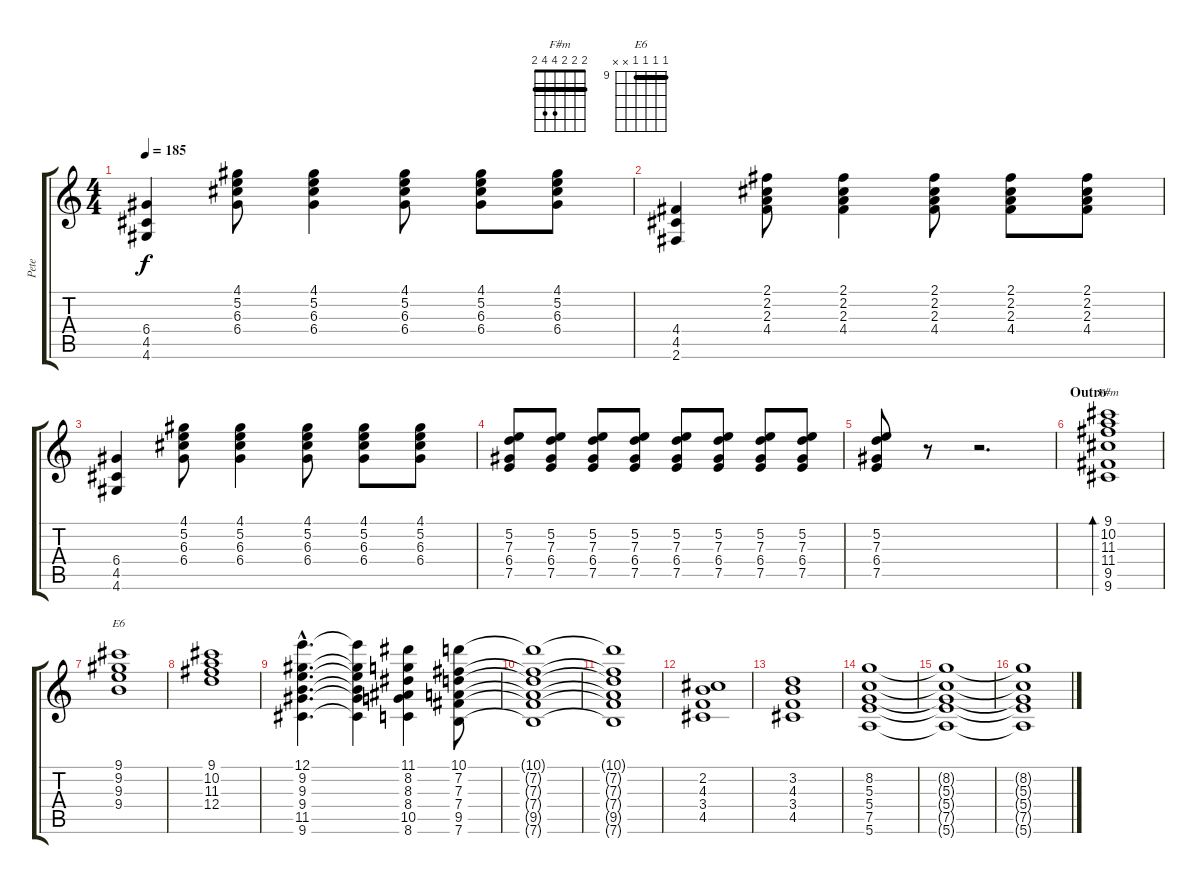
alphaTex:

\track ("Pete" "Pete") {instrument overdrivenguitar}
\staff {score tabs}
\tuning (E4 B3 G3 D3 A2 E2) {hide}
\chord ("F#m" 2 2 2 4 4 2) {barre 2}
\chord ("E6" 9 9 9 9 x x) {firstfret 9 barre 9}
\ts (4 4)
\tempo 185
\clef g2
\ks c
(6.4 4.5 4.6).4{dy f} (4.1 5.2 6.3 6.4).8 (4.1 5.2 6.3 6.4).4 (4.1 5.2 6.3 6.4).8 (4.1 5.2 6.3 6.4).8 (4.1 5.2 6.3 6.4).8 |
(4.4 4.5 2.6).4 (2.1 2.2 2.3 4.4).8 (2.1 2.2 2.3 4.4).4 (2.1 2.2 2.3 4.4).8 (2.1 2.2 2.3 4.4).8 (2.1 2.2 2.3 4.4).8 |
(6.4 4.5 4.6).4 (4.1 5.2 6.3 6.4).8 (4.1 5.2 6.3 6.4).4 (4.1 5.2 6.3 6.4).8 (4.1 5.2 6.3 6.4).8 (4.1 5.2 6.3 6.4).8 |
(5.2 7.3 6.4 7.5).8 (5.2 7.3 6.4 7.5).8 (5.2 7.3 6.4 7.5).8 (5.2 7.3 6.4 7.5).8 (5.2 7.3 6.4 7.5).8 (5.2 7.3 6.4 7.5).8 (5.2 7.3 6.4 7.5).8 (5.2 7.3 6.4 7.5).8 |
(5.2 7.3 6.4 7.5).8 r.8 r.2{d} |
\section ("" "Outro")
(9.1 10.2 11.3 11.4 9.5 9.6).1{bd 120 ch "F#m"} |
(9.1 9.2 9.3 9.4).1{ch "E6"} |
(9.1 10.2 11.3 12.4).1 |
(12.1{hac} 9.2{hac} 9.3{hac} 9.4{hac} 11.5{hac} 9.6{hac}).4{d} (12.1{t} 9.2{t} 9.3{t} 9.4{t} 11.5{t} 9.6{t}).4 (11.1 8.2 8.3 8.4 10.5 8.6).4 (10.1 7.2 7.3 7.4 9.5 7.6).8 |
(10.1{t} 7.2{t} 7.3{t} 7.4{t} 9.5{t} 7.6{t}).1 |
(10.1{t} 7.2{t} 7.3{t} 7.4{t} 9.5{t} 7.6{t}).1 |
(2.2 4.3 3.4 4.5).1 |
(3.2 4.3 3.4 4.5).1 |
(8.2 5.3 5.4 7.5 5.6).1 |
(8.2{t} 5.3{t} 5.4{t} 7.5{t} 5.6{t}).1 |
(8.2{t} 5.3{t} 5.4{t} 7.5{t} 5.6{t}).1{volume 0}
